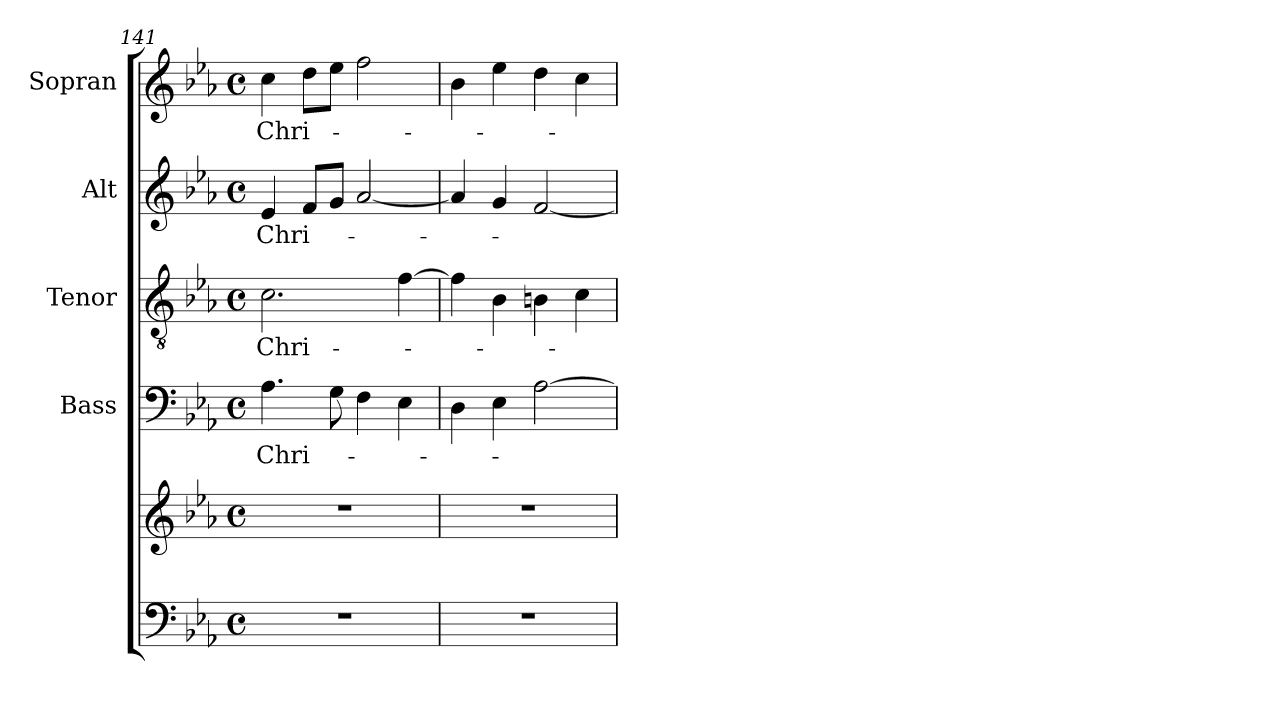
**kern	**kern	**kern	**text	**kern	**text	**kern	**text	**kern	**text
*part5	*part5	*part4	*part4	*part3	*part3	*part2	*part2	*part1	*part1
*staff6	*staff5	*staff4	*staff4	*staff3	*staff3	*staff2	*staff2	*staff1	*staff1
*	*	*I"Bass	*	*I"Tenor	*	*I"Alt	*	*I"Sopran	*
*	*	*I'B.	*	*I'T.	*	*I'A.	*	*I'S.	*
*clefF4	*clefG2	*clefF4	*	*clefGv2	*	*clefG2	*	*clefG2	*
*k[b-e-a-]	*k[b-e-a-]	*k[b-e-a-]	*	*k[b-e-a-]	*	*k[b-e-a-]	*	*k[b-e-a-]	*
*E-:	*E-:	*E-:	*	*E-:	*	*E-:	*	*E-:	*
*M4/4	*M4/4	*M4/4	*	*M4/4	*	*M4/4	*	*M4/4	*
*met(c)	*met(c)	*met(c)	*	*met(c)	*	*met(c)	*	*met(c)	*
=141	=141	=141	=141	=141	=141	=141	=141	=141	=141
!	!	!	!LO:LY:b	!	!LO:LY:b	!	!LO:LY:b	!	!LO:LY:b
1r	1r	4.A-\	Chri-	2.c\	Chri-	4e-/	Chri-	4cc\	Chri-
.	.	.	.	.	.	8f/L	.	8dd\L	.
.	.	8G\	.	.	.	8g/J	.	8ee-\J	.
.	.	4F\	.	.	.	[2a-/	.	2ff\	.
.	.	4E-\	.	[4f\	.	.	.	.	.
=142	=142	=142	=142	=142	=142	=142	=142	=142	=142
1r	1r	4D\	.	4f\]	.	4a-/]	.	4b-\	.
.	.	4E-\	.	4B-\	.	4g/	.	4ee-\	.
.	.	[2A-\	.	4Bn\	.	[2f/	.	4dd\	.
.	.	.	.	4c\	.	.	.	4cc\	.
=	=	=	=	=	=	=	=	=	=
*-	*-	*-	*-	*-	*-	*-	*-	*-	*-
